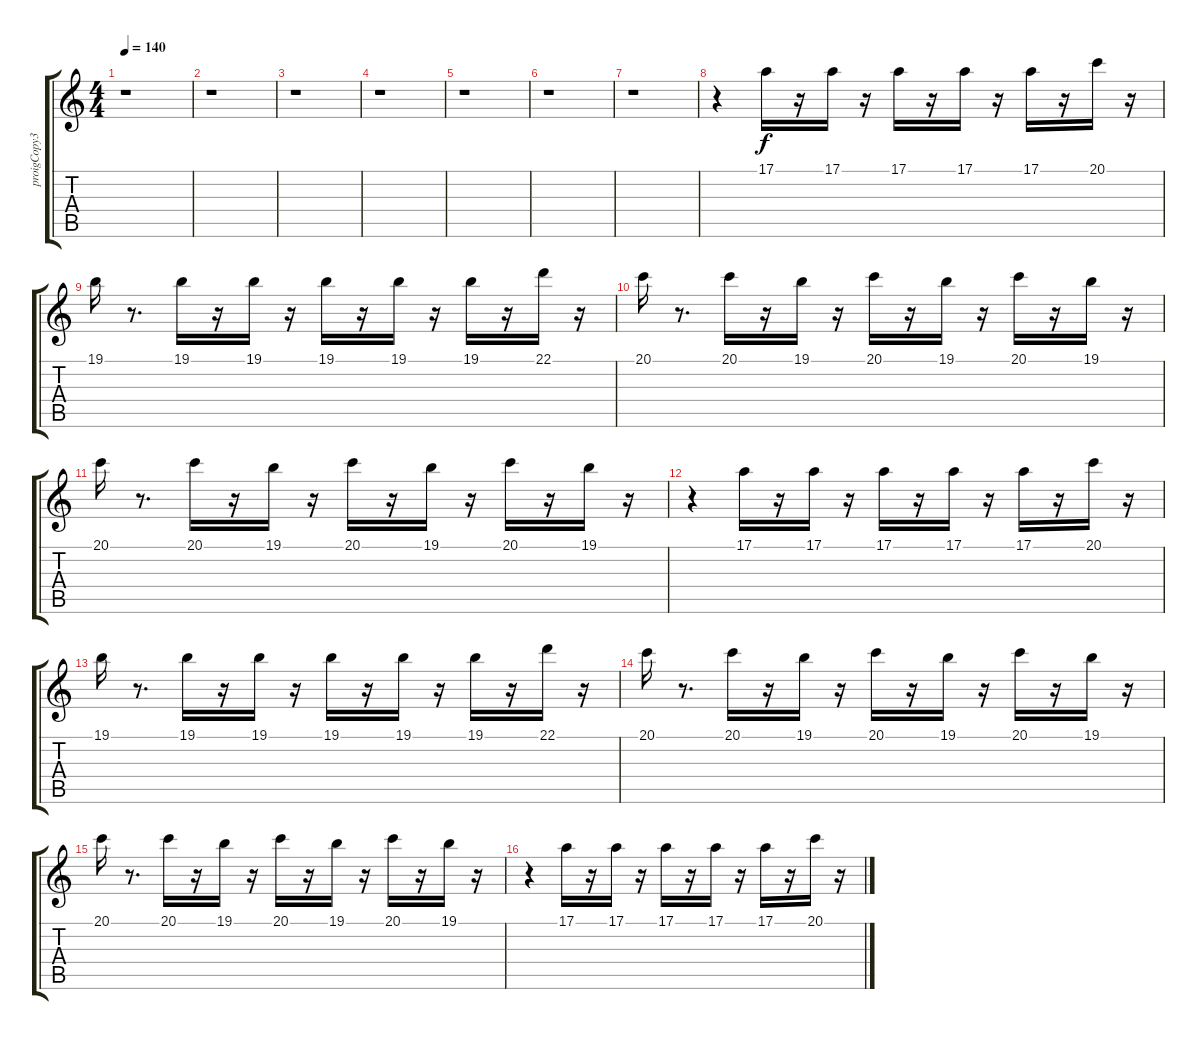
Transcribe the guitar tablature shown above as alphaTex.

\track ("proigCopy3" "proigCopy3") {instrument musicbox}
\staff {score tabs}
\tuning (E4 B3 G3 D3 A2 E2) {hide}
\ts (4 4)
\tempo 140
\clef g2
\ks c
r.1{dy f} |
r.1 |
r.1 |
r.1 |
r.1 |
r.1 |
r.1 |
r.4 17.1.16 r.16 17.1.16 r.16 17.1.16 r.16 17.1.16 r.16 17.1.16 r.16 20.1.16 r.16 |
19.1.16 r.8{d} 19.1.16 r.16 19.1.16 r.16 19.1.16 r.16 19.1.16 r.16 19.1.16 r.16 22.1.16 r.16 |
20.1.16 r.8{d} 20.1.16 r.16 19.1.16 r.16 20.1.16 r.16 19.1.16 r.16 20.1.16 r.16 19.1.16 r.16 |
20.1.16 r.8{d} 20.1.16 r.16 19.1.16 r.16 20.1.16 r.16 19.1.16 r.16 20.1.16 r.16 19.1.16 r.16 |
r.4 17.1.16 r.16 17.1.16 r.16 17.1.16 r.16 17.1.16 r.16 17.1.16 r.16 20.1.16 r.16 |
19.1.16 r.8{d} 19.1.16 r.16 19.1.16 r.16 19.1.16 r.16 19.1.16 r.16 19.1.16 r.16 22.1.16 r.16 |
20.1.16 r.8{d} 20.1.16 r.16 19.1.16 r.16 20.1.16 r.16 19.1.16 r.16 20.1.16 r.16 19.1.16 r.16 |
20.1.16 r.8{d} 20.1.16 r.16 19.1.16 r.16 20.1.16 r.16 19.1.16 r.16 20.1.16 r.16 19.1.16 r.16 |
r.4 17.1.16 r.16 17.1.16 r.16 17.1.16 r.16 17.1.16 r.16 17.1.16 r.16 20.1.16 r.16
